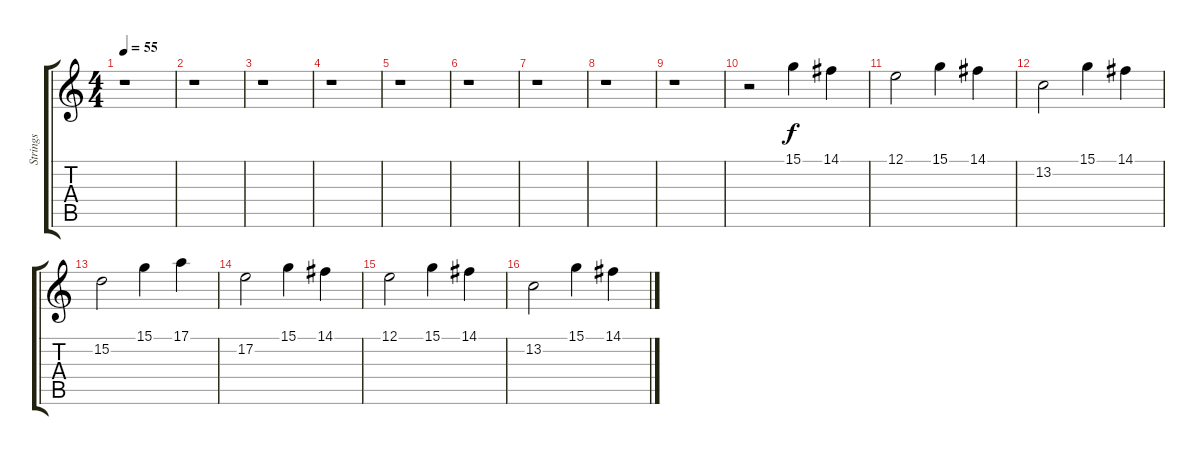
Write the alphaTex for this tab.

\track ("Strings" "Strings") {instrument stringensemble1}
\staff {score tabs}
\tuning (E4 B3 G3 D3 A2 E2) {hide}
\ts (4 4)
\tempo 55
\clef g2
\ks c
r.1{dy f instrument stringensemble1} |
r.1 |
r.1 |
r.1 |
r.1 |
r.1 |
r.1 |
r.1 |
r.1 |
r.2 15.1.4 14.1.4 |
12.1.2 15.1.4 14.1.4 |
13.2.2 15.1.4 14.1.4 |
15.2.2 15.1.4 17.1.4 |
17.2.2 15.1.4 14.1.4 |
12.1.2 15.1.4 14.1.4 |
13.2.2 15.1.4 14.1.4
